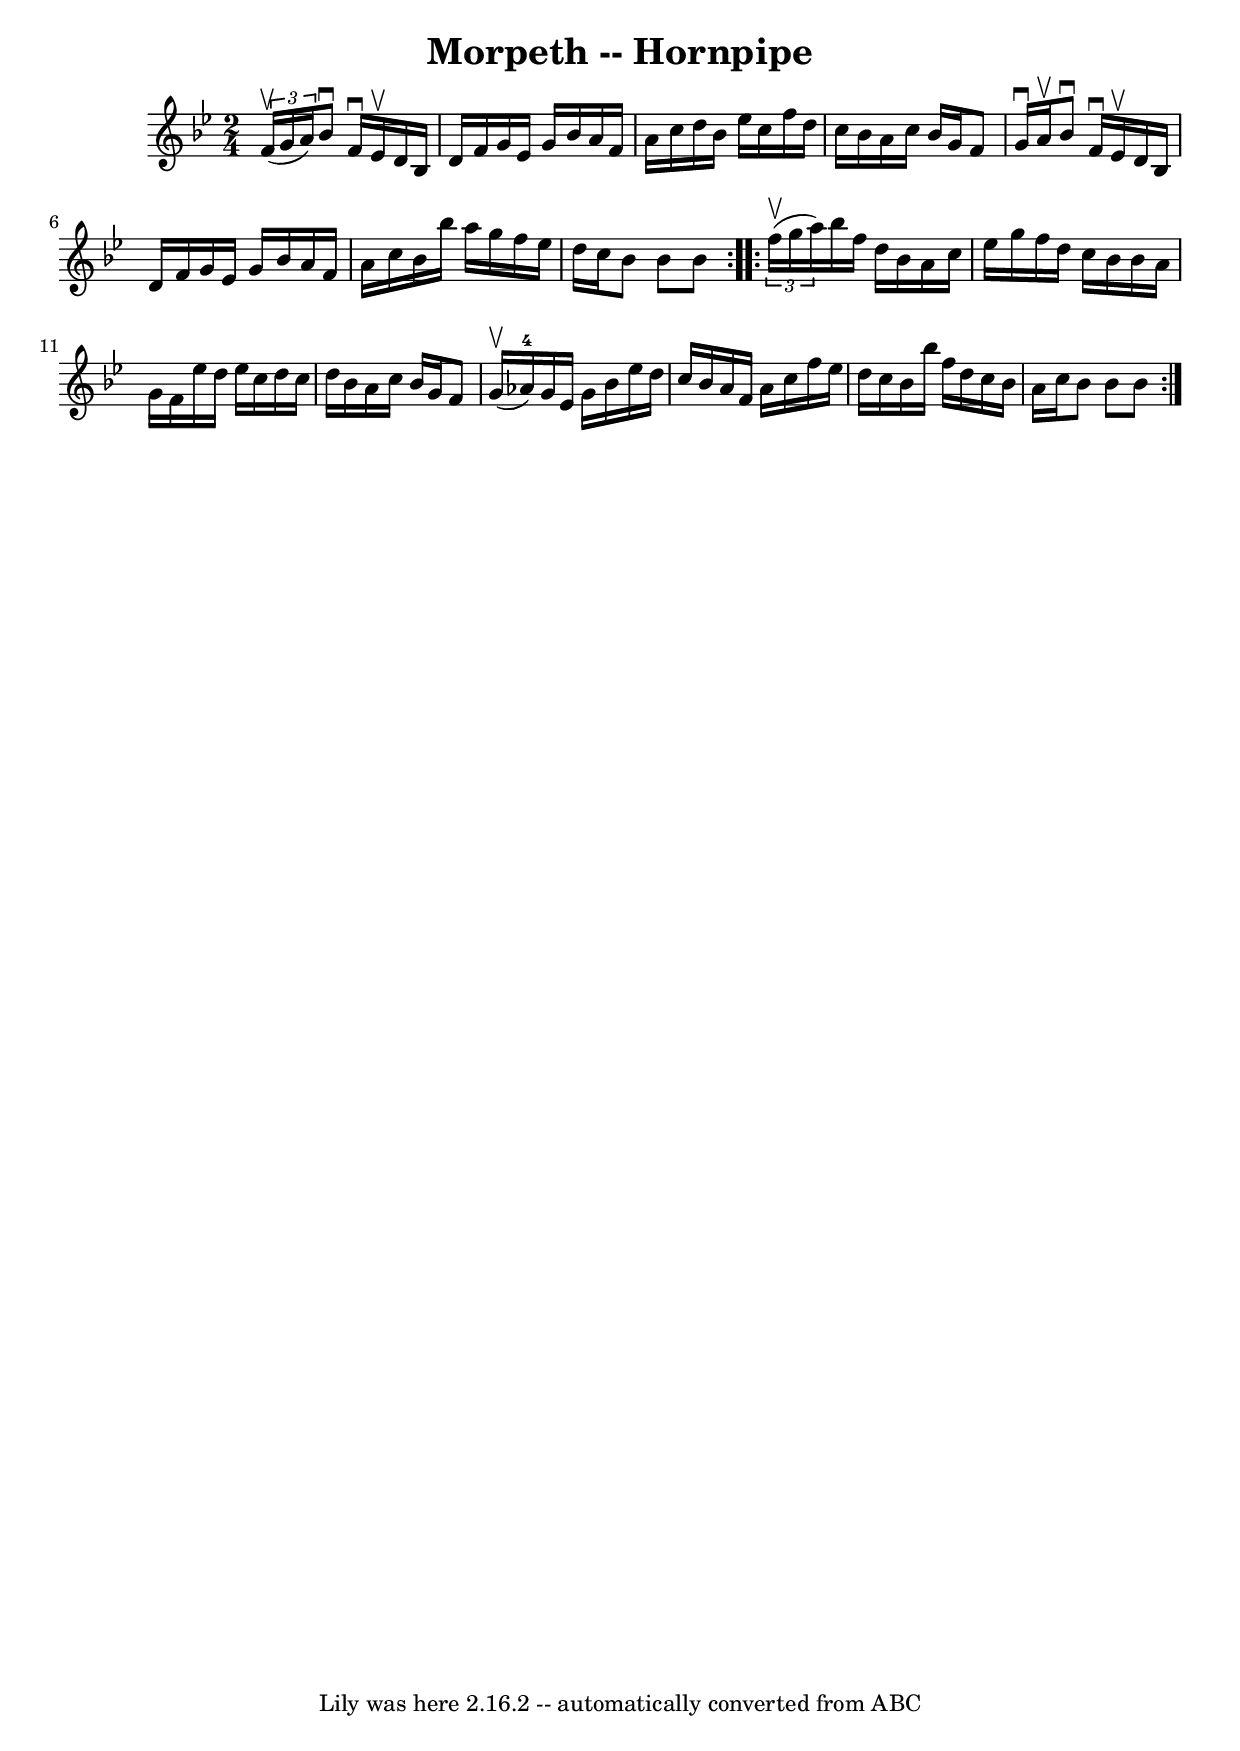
\version "2.7.40"
\include "Mammoth.ily"
\header {
	%% book = "Cole's 1000 Fiddle Tunes"
	crossRefNumber = "1"
	footnotes = ""
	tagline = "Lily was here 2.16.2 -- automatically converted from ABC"
	title = "Morpeth -- Hornpipe"
}
voicedefault =  {


\repeat volta 2 {
\time 2/4 \key bes \major   \times 2/3 { f'16 (^\upbow g'16 a'16) } 
|
 bes'8^\downbow f'16^\downbow ees'16^\upbow d'16 bes16    
d'16 f'16  |
 g'16 ees'16 g'16 bes'16 a'16 f'16    
a'16 c''16  |
 d''16 bes'16 ees''16 c''16 f''16 d''16 
 c''16 bes'16  |
 a'16 c''16 bes'16 g'16 f'8 g'16 
^\downbow a'16^\upbow |
 bes'8^\downbow f'16^\downbow ees'16 
^\upbow d'16 bes16 d'16 f'16  |
 g'16 ees'16 g'16    
bes'16 a'16 f'16 a'16 c''16  |
 bes'16 bes''16 a''16  
 g''16 f''16 ees''16 d''16 c''16  |
 bes'8 bes'8    
bes'8  }     \repeat volta 2 {   \times 2/3 { f''16 (^\upbow g''16 a''16 
) } |
 bes''16 f''16 d''16 bes'16 a'16 c''16    
ees''16 g''16  |
 f''16 d''16 c''16 bes'16 bes'16    
a'16 g'16 f'16  |
 ees''16 d''16 ees''16 c''16 d''16  
 c''16 d''16 bes'16  |
 a'16 c''16 bes'16 g'16 f'8   
 g'16 (^\upbow aes'16-4) |
 g'16 ees'16 g'16 bes'16 
 ees''16 d''16 c''16 bes'16  |
 a'16 f'16 a'16    
c''16 f''16 ees''16 d''16 c''16  |
 bes'16 bes''16    
f''16 d''16 c''16 bes'16 a'16 c''16  |
 bes'8 bes'8   
 bes'8  }   
}

\score{
    <<

	\context Staff="default"
	{
	    \voicedefault 
	}

    >>
	\layout {
	}
	\midi {}
}
